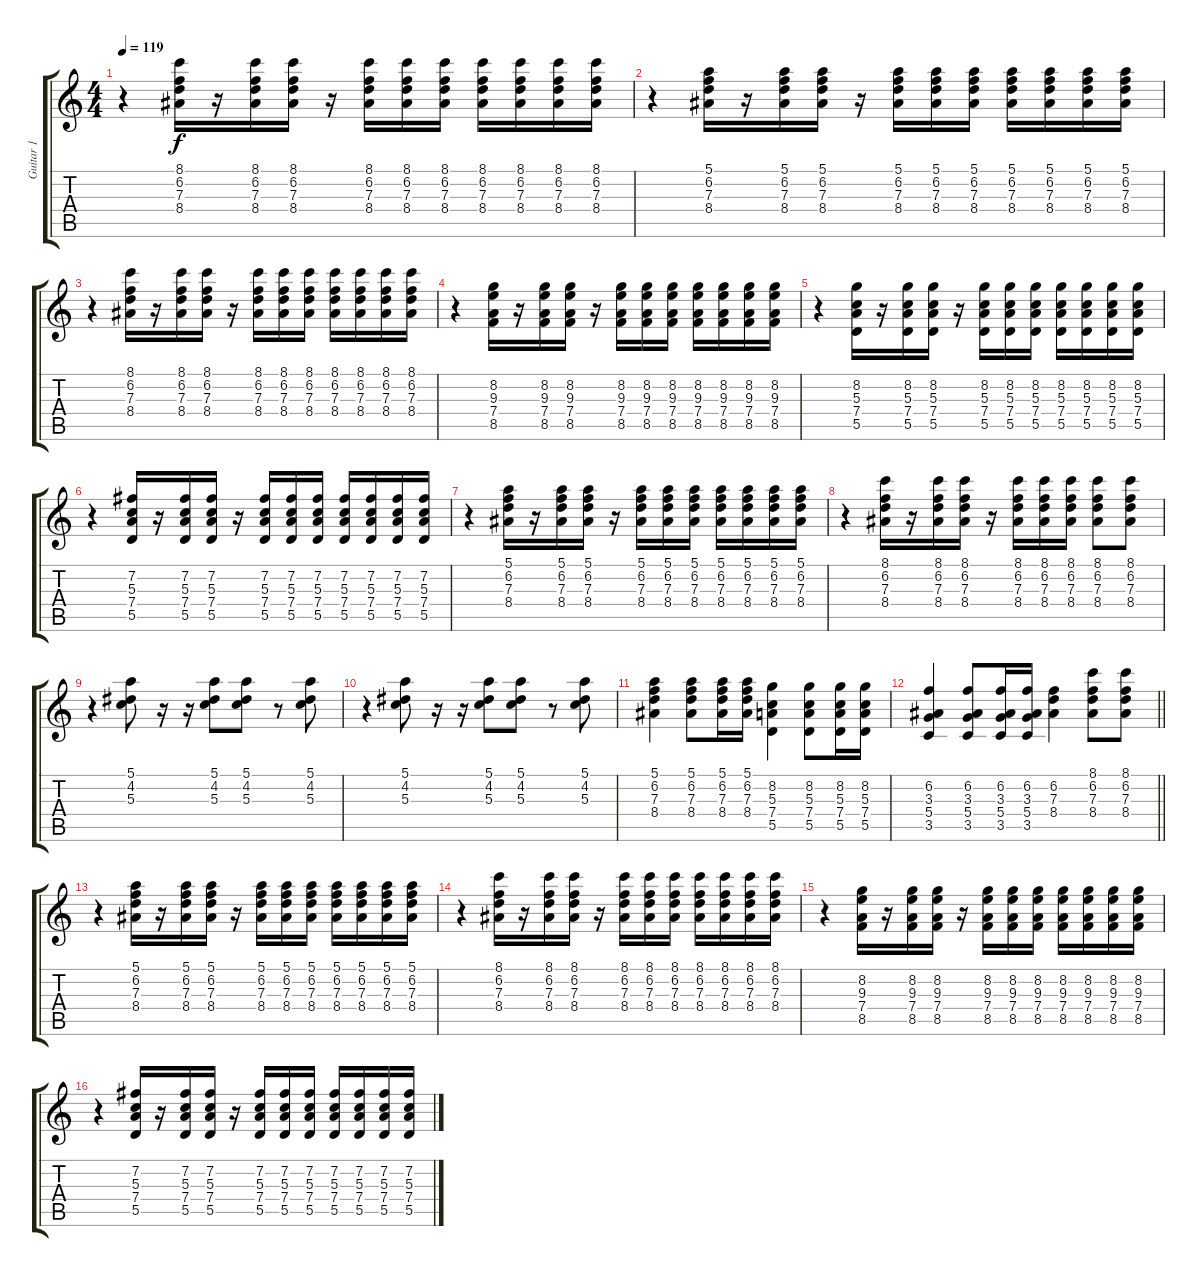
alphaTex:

\track ("Guitar 1" "Guitar 1") {instrument electricguitarjazz}
\staff {score tabs}
\tuning (E4 B3 G3 D3 A2 E2) {hide}
\ts (4 4)
\tempo 119
\clef g2
\ks c
r.4{dy f} (8.1 6.2 7.3 8.4).16 r.16 (8.1 6.2 7.3 8.4).16 (8.1 6.2 7.3 8.4).16 r.16 (8.1 6.2 7.3 8.4).16 (8.1 6.2 7.3 8.4).16 (8.1 6.2 7.3 8.4).16 (8.1 6.2 7.3 8.4).16 (8.1 6.2 7.3 8.4).16 (8.1 6.2 7.3 8.4).16 (8.1 6.2 7.3 8.4).16 |
r.4 (5.1 6.2 7.3 8.4).16 r.16 (5.1 6.2 7.3 8.4).16 (5.1 6.2 7.3 8.4).16 r.16 (5.1 6.2 7.3 8.4).16 (5.1 6.2 7.3 8.4).16 (5.1 6.2 7.3 8.4).16 (5.1 6.2 7.3 8.4).16 (5.1 6.2 7.3 8.4).16 (5.1 6.2 7.3 8.4).16 (5.1 6.2 7.3 8.4).16 |
r.4 (8.1 6.2 7.3 8.4).16 r.16 (8.1 6.2 7.3 8.4).16 (8.1 6.2 7.3 8.4).16 r.16 (8.1 6.2 7.3 8.4).16 (8.1 6.2 7.3 8.4).16 (8.1 6.2 7.3 8.4).16 (8.1 6.2 7.3 8.4).16 (8.1 6.2 7.3 8.4).16 (8.1 6.2 7.3 8.4).16 (8.1 6.2 7.3 8.4).16 |
r.4 (8.2 9.3 7.4 8.5).16 r.16 (8.2 9.3 7.4 8.5).16 (8.2 9.3 7.4 8.5).16 r.16 (8.2 9.3 7.4 8.5).16 (8.2 9.3 7.4 8.5).16 (8.2 9.3 7.4 8.5).16 (8.2 9.3 7.4 8.5).16 (8.2 9.3 7.4 8.5).16 (8.2 9.3 7.4 8.5).16 (8.2 9.3 7.4 8.5).16 |
r.4 (8.2 5.3 7.4 5.5).16 r.16 (8.2 5.3 7.4 5.5).16 (8.2 5.3 7.4 5.5).16 r.16 (8.2 5.3 7.4 5.5).16 (8.2 5.3 7.4 5.5).16 (8.2 5.3 7.4 5.5).16 (8.2 5.3 7.4 5.5).16 (8.2 5.3 7.4 5.5).16 (8.2 5.3 7.4 5.5).16 (8.2 5.3 7.4 5.5).16 |
r.4 (7.2 5.3 7.4 5.5).16 r.16 (7.2 5.3 7.4 5.5).16 (7.2 5.3 7.4 5.5).16 r.16 (7.2 5.3 7.4 5.5).16 (7.2 5.3 7.4 5.5).16 (7.2 5.3 7.4 5.5).16 (7.2 5.3 7.4 5.5).16 (7.2 5.3 7.4 5.5).16 (7.2 5.3 7.4 5.5).16 (7.2 5.3 7.4 5.5).16 |
r.4 (5.1 6.2 7.3 8.4).16 r.16 (5.1 6.2 7.3 8.4).16 (5.1 6.2 7.3 8.4).16 r.16 (5.1 6.2 7.3 8.4).16 (5.1 6.2 7.3 8.4).16 (5.1 6.2 7.3 8.4).16 (5.1 6.2 7.3 8.4).16 (5.1 6.2 7.3 8.4).16 (5.1 6.2 7.3 8.4).16 (5.1 6.2 7.3 8.4).16 |
r.4 (8.1 6.2 7.3 8.4).16 r.16 (8.1 6.2 7.3 8.4).16 (8.1 6.2 7.3 8.4).16 r.16 (8.1 6.2 7.3 8.4).16 (8.1 6.2 7.3 8.4).16 (8.1 6.2 7.3 8.4).16 (8.1 6.2 7.3 8.4).8 (8.1 6.2 7.3 8.4).8 |
r.4 (5.1 4.2 5.3).8 r.16 r.16 (5.1 4.2 5.3).8 (5.1 4.2 5.3).8 r.8 (5.1 4.2 5.3).8 |
r.4 (5.1 4.2 5.3).8 r.16 r.16 (5.1 4.2 5.3).8 (5.1 4.2 5.3).8 r.8 (5.1 4.2 5.3).8 |
(5.1 6.2 7.3 8.4).4 (5.1 6.2 7.3 8.4).8 (5.1 6.2 7.3 8.4).16 (5.1 6.2 7.3 8.4).16 (8.2 5.3 7.4 5.5).4 (8.2 5.3 7.4 5.5).8 (8.2 5.3 7.4 5.5).16 (8.2 5.3 7.4 5.5).16 |
\barLineRight lightlight
(6.2 3.3 5.4 3.5).4 (6.2 3.3 5.4 3.5).8 (6.2 3.3 5.4 3.5).16 (6.2 3.3 5.4 3.5).16 (6.2 7.3 8.4).4 (8.1 6.2 7.3 8.4).8 (8.1 6.2 7.3 8.4).8 |
r.4 (5.1 6.2 7.3 8.4).16 r.16 (5.1 6.2 7.3 8.4).16 (5.1 6.2 7.3 8.4).16 r.16 (5.1 6.2 7.3 8.4).16 (5.1 6.2 7.3 8.4).16 (5.1 6.2 7.3 8.4).16 (5.1 6.2 7.3 8.4).16 (5.1 6.2 7.3 8.4).16 (5.1 6.2 7.3 8.4).16 (5.1 6.2 7.3 8.4).16 |
r.4 (8.1 6.2 7.3 8.4).16 r.16 (8.1 6.2 7.3 8.4).16 (8.1 6.2 7.3 8.4).16 r.16 (8.1 6.2 7.3 8.4).16 (8.1 6.2 7.3 8.4).16 (8.1 6.2 7.3 8.4).16 (8.1 6.2 7.3 8.4).16 (8.1 6.2 7.3 8.4).16 (8.1 6.2 7.3 8.4).16 (8.1 6.2 7.3 8.4).16 |
r.4 (8.2 9.3 7.4 8.5).16 r.16 (8.2 9.3 7.4 8.5).16 (8.2 9.3 7.4 8.5).16 r.16 (8.2 9.3 7.4 8.5).16 (8.2 9.3 7.4 8.5).16 (8.2 9.3 7.4 8.5).16 (8.2 9.3 7.4 8.5).16 (8.2 9.3 7.4 8.5).16 (8.2 9.3 7.4 8.5).16 (8.2 9.3 7.4 8.5).16 |
r.4 (7.2 5.3 7.4 5.5).16 r.16 (7.2 5.3 7.4 5.5).16 (7.2 5.3 7.4 5.5).16 r.16 (7.2 5.3 7.4 5.5).16 (7.2 5.3 7.4 5.5).16 (7.2 5.3 7.4 5.5).16 (7.2 5.3 7.4 5.5).16 (7.2 5.3 7.4 5.5).16 (7.2 5.3 7.4 5.5).16 (7.2 5.3 7.4 5.5).16
